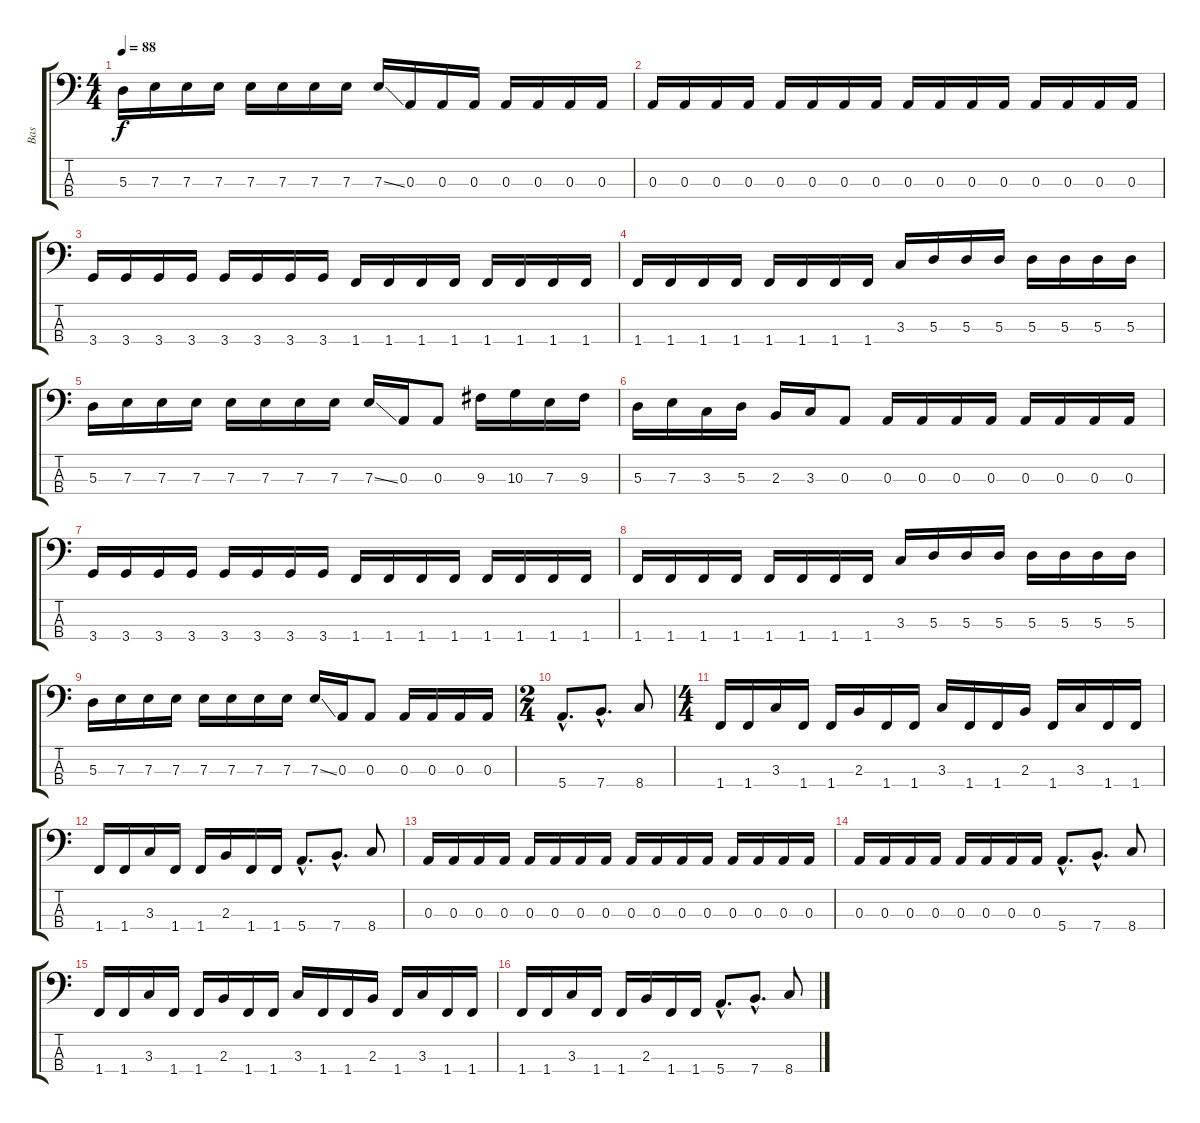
\track ("Bas" "Bas") {instrument electricbassfinger}
\staff {score tabs}
\tuning (G2 D2 A1 E1) {hide}
\ts (4 4)
\tempo 88
\clef f4
\ks c
5.3.16{dy f} 7.3.16 7.3.16 7.3.16 7.3.16 7.3.16 7.3.16 7.3.16 7.3{ss}.16 0.3.16 0.3.16 0.3.16 0.3.16 0.3.16 0.3.16 0.3.16 |
0.3.16 0.3.16 0.3.16 0.3.16 0.3.16 0.3.16 0.3.16 0.3.16 0.3.16 0.3.16 0.3.16 0.3.16 0.3.16 0.3.16 0.3.16 0.3.16 |
3.4.16 3.4.16 3.4.16 3.4.16 3.4.16 3.4.16 3.4.16 3.4.16 1.4.16 1.4.16 1.4.16 1.4.16 1.4.16 1.4.16 1.4.16 1.4.16 |
1.4.16 1.4.16 1.4.16 1.4.16 1.4.16 1.4.16 1.4.16 1.4.16 3.3.16 5.3.16 5.3.16 5.3.16 5.3.16 5.3.16 5.3.16 5.3.16 |
5.3.16 7.3.16 7.3.16 7.3.16 7.3.16 7.3.16 7.3.16 7.3.16 7.3{ss}.16 0.3.16 0.3.8 9.3.16 10.3.16 7.3.16 9.3.16 |
5.3.16 7.3.16 3.3.16 5.3.16 2.3.16 3.3.16 0.3.8 0.3.16 0.3.16 0.3.16 0.3.16 0.3.16 0.3.16 0.3.16 0.3.16 |
3.4.16 3.4.16 3.4.16 3.4.16 3.4.16 3.4.16 3.4.16 3.4.16 1.4.16 1.4.16 1.4.16 1.4.16 1.4.16 1.4.16 1.4.16 1.4.16 |
1.4.16 1.4.16 1.4.16 1.4.16 1.4.16 1.4.16 1.4.16 1.4.16 3.3.16 5.3.16 5.3.16 5.3.16 5.3.16 5.3.16 5.3.16 5.3.16 |
5.3.16 7.3.16 7.3.16 7.3.16 7.3.16 7.3.16 7.3.16 7.3.16 7.3{ss}.16 0.3.16 0.3.8 0.3.16 0.3.16 0.3.16 0.3.16 |
\ts (2 4)
5.4{hac}.8{d} 7.4{hac}.8{d} 8.4.8 |
\ts (4 4)
1.4.16 1.4.16 3.3.16 1.4.16 1.4.16 2.3.16 1.4.16 1.4.16 3.3.16 1.4.16 1.4.16 2.3.16 1.4.16 3.3.16 1.4.16 1.4.16 |
1.4.16 1.4.16 3.3.16 1.4.16 1.4.16 2.3.16 1.4.16 1.4.16 5.4{hac}.8{d} 7.4{hac}.8{d} 8.4.8 |
0.3.16 0.3.16 0.3.16 0.3.16 0.3.16 0.3.16 0.3.16 0.3.16 0.3.16 0.3.16 0.3.16 0.3.16 0.3.16 0.3.16 0.3.16 0.3.16 |
0.3.16 0.3.16 0.3.16 0.3.16 0.3.16 0.3.16 0.3.16 0.3.16 5.4{hac}.8{d} 7.4{hac}.8{d} 8.4.8 |
1.4.16 1.4.16 3.3.16 1.4.16 1.4.16 2.3.16 1.4.16 1.4.16 3.3.16 1.4.16 1.4.16 2.3.16 1.4.16 3.3.16 1.4.16 1.4.16 |
1.4.16 1.4.16 3.3.16 1.4.16 1.4.16 2.3.16 1.4.16 1.4.16 5.4{hac}.8{d} 7.4{hac}.8{d} 8.4.8
